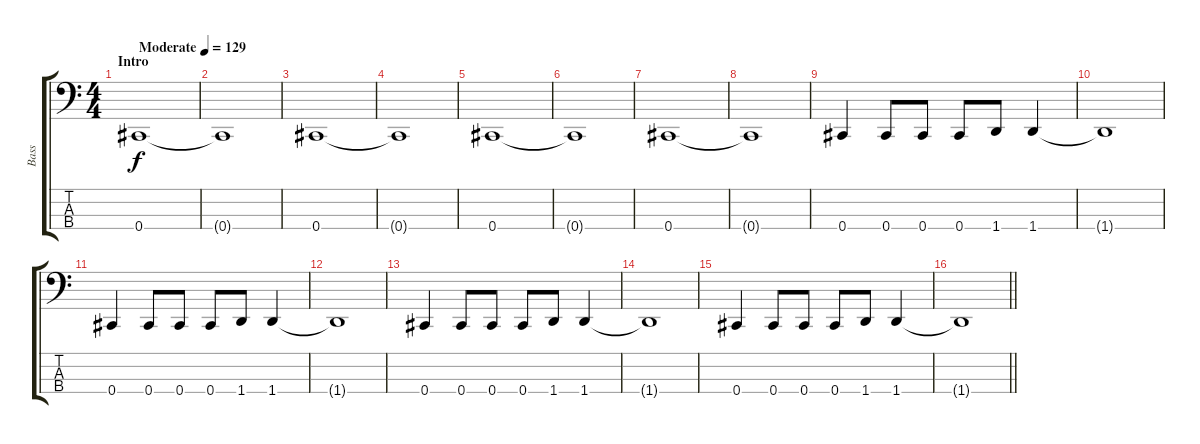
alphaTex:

\track ("Bass" "Bass") {instrument electricbassfinger}
\staff {score tabs}
\tuning (E2 B1 Gb1 Db1) {hide}
\ts (4 4)
\section ("" "Intro")
\tempo (129 "Moderate")
\clef f4
\ks c
0.4.1{dy f instrument electricbassfinger} |
0.4{t}.1 |
0.4.1 |
0.4{t}.1 |
0.4.1 |
0.4{t}.1 |
0.4.1 |
0.4{t}.1 |
0.4.4 0.4.8 0.4.8 0.4.8 1.4.8 1.4.4 |
1.4{t}.1 |
0.4.4 0.4.8 0.4.8 0.4.8 1.4.8 1.4.4 |
1.4{t}.1 |
0.4.4 0.4.8 0.4.8 0.4.8 1.4.8 1.4.4 |
1.4{t}.1 |
0.4.4 0.4.8 0.4.8 0.4.8 1.4.8 1.4.4 |
\barLineRight lightlight
1.4{t}.1
